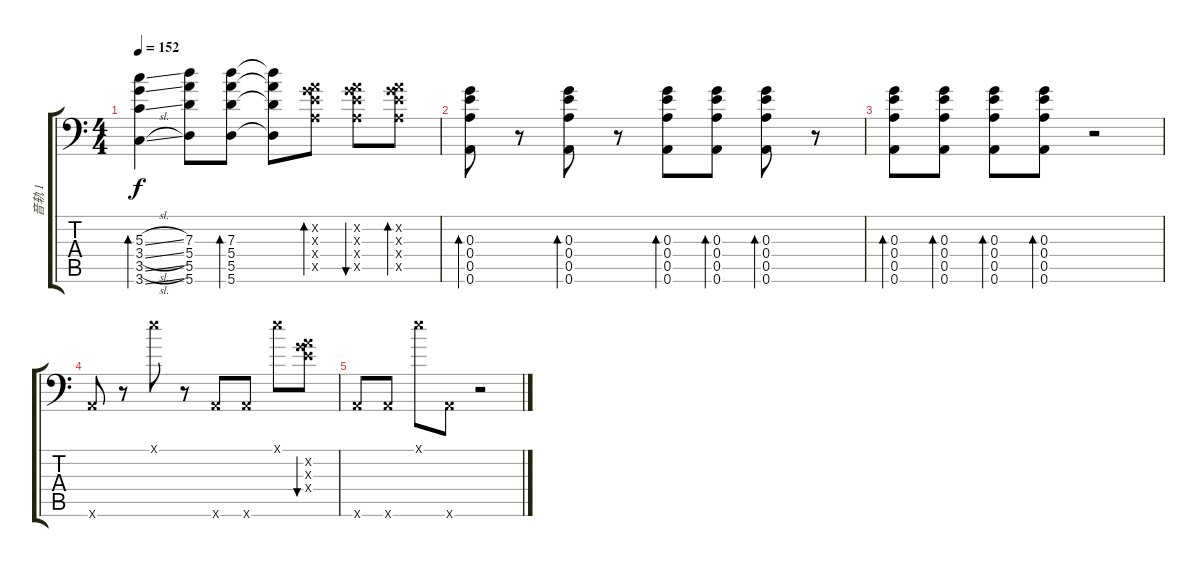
\track ("音轨 1" "音轨 1") {instrument acousticguitarsteel}
\staff {score tabs}
\tuning (E4 A3 G3 E3 A2 A1) {hide}
\ts (4 4)
\tempo 152
\clef f4
\ks c
(5.3{sl} 3.4{sl} 3.5{sl} 3.6{sl}).4{bd 60 dy f} (7.3 5.4 5.5 5.6).8 (7.3 5.4 5.5 5.6).8{bd 60} (7.3{t} 5.4{t} 5.5{t} 5.6{t}).8 (0.2{x} 0.3{x} 0.4{x} 0.5{x}).8{bd 60} (0.2{x} 0.3{x} 0.4{x} 0.5{x}).8{bu 60} (0.2{x} 0.3{x} 0.4{x} 0.5{x}).8{bd 60} |
(0.3 0.4 0.5 0.6).8{bd 60} r.8 (0.3 0.4 0.5 0.6).8{bd 60} r.8 (0.3 0.4 0.5 0.6).8{bd 60} (0.3 0.4 0.5 0.6).8{bd 60} (0.3 0.4 0.5 0.6).8{bd 60} r.8 |
(0.3 0.4 0.5 0.6).8{bd 60} (0.3 0.4 0.5 0.6).8{bd 60} (0.3 0.4 0.5 0.6).8{bd 60} (0.3 0.4 0.5 0.6).8{bd 60} r.2 |
0.6{x}.8 r.8 0.1{x}.8 r.8 0.6{x}.8 0.6{x}.8 0.1{x}.8 (0.2{x} 0.3{x} 0.4{x}).8{bu 60} |
0.6{x}.8 0.6{x}.8 0.1{x}.8 0.6{x}.8 r.2
